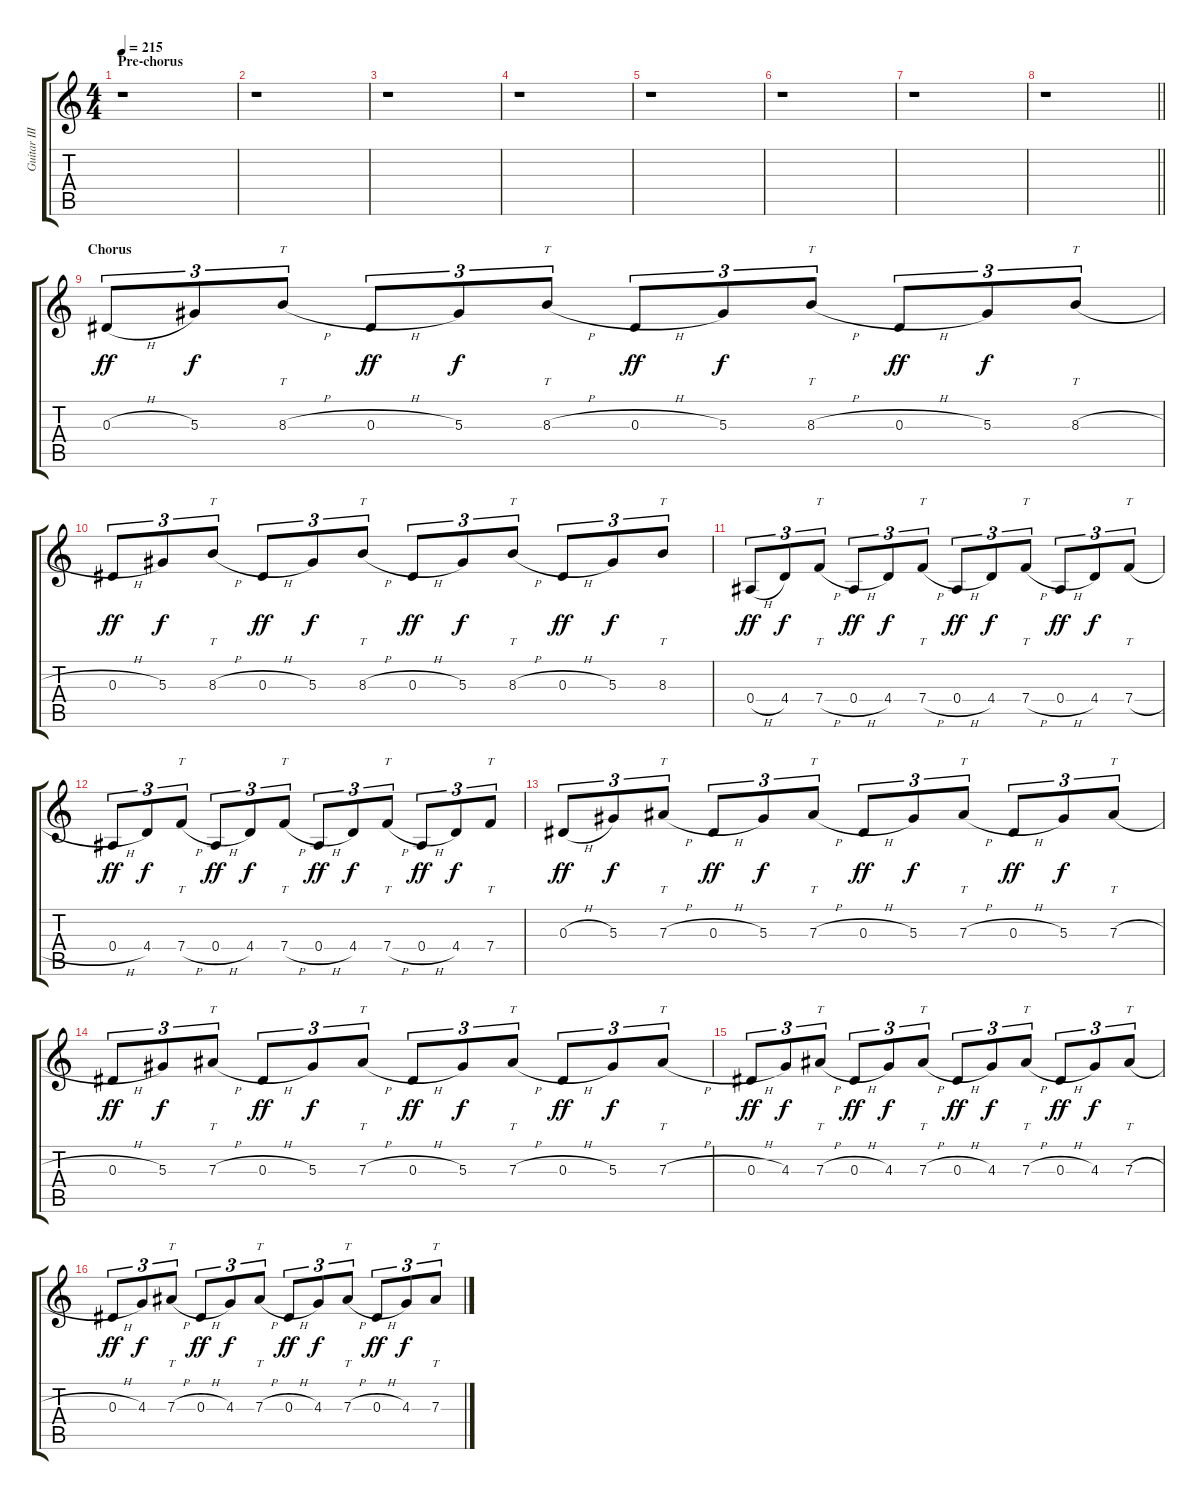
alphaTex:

\track ("Guitar III" "Guitar III") {instrument distortionguitar}
\staff {score tabs}
\tuning (C4 G3 Eb3 Bb2 F2 C2) {hide}
\ts (4 4)
\section ("" "Pre-chorus")
\tempo 215
\clef g2
\ks c
r.1{dy f} |
r.1 |
r.1 |
r.1 |
r.1 |
r.1 |
r.1 |
\barLineRight lightlight
r.1 |
\section ("" "Chorus")
0.3{h}.8{tu (3 2) dy ff volume 12 balance 2} 5.3.8{tu (3 2) dy f} 8.3{h}.8{tt tu (3 2)} 0.3{h}.8{tu (3 2) dy ff} 5.3.8{tu (3 2) dy f} 8.3{h}.8{tt tu (3 2)} 0.3{h}.8{tu (3 2) dy ff} 5.3.8{tu (3 2) dy f} 8.3{h}.8{tt tu (3 2)} 0.3{h}.8{tu (3 2) dy ff} 5.3.8{tu (3 2) dy f} 8.3{h}.8{tt tu (3 2)} |
0.3{h}.8{tu (3 2) dy ff} 5.3.8{tu (3 2) dy f} 8.3{h}.8{tt tu (3 2)} 0.3{h}.8{tu (3 2) dy ff} 5.3.8{tu (3 2) dy f} 8.3{h}.8{tt tu (3 2)} 0.3{h}.8{tu (3 2) dy ff} 5.3.8{tu (3 2) dy f} 8.3{h}.8{tt tu (3 2)} 0.3{h}.8{tu (3 2) dy ff} 5.3.8{tu (3 2) dy f} 8.3.8{tt tu (3 2)} |
0.4{h}.8{tu (3 2) dy ff} 4.4.8{tu (3 2) dy f} 7.4{h}.8{tt tu (3 2)} 0.4{h}.8{tu (3 2) dy ff} 4.4.8{tu (3 2) dy f} 7.4{h}.8{tt tu (3 2)} 0.4{h}.8{tu (3 2) dy ff} 4.4.8{tu (3 2) dy f} 7.4{h}.8{tt tu (3 2)} 0.4{h}.8{tu (3 2) dy ff} 4.4.8{tu (3 2) dy f} 7.4{h}.8{tt tu (3 2)} |
0.4{h}.8{tu (3 2) dy ff} 4.4.8{tu (3 2) dy f} 7.4{h}.8{tt tu (3 2)} 0.4{h}.8{tu (3 2) dy ff} 4.4.8{tu (3 2) dy f} 7.4{h}.8{tt tu (3 2)} 0.4{h}.8{tu (3 2) dy ff} 4.4.8{tu (3 2) dy f} 7.4{h}.8{tt tu (3 2)} 0.4{h}.8{tu (3 2) dy ff} 4.4.8{tu (3 2) dy f} 7.4.8{tt tu (3 2)} |
0.3{h}.8{tu (3 2) dy ff} 5.3.8{tu (3 2) dy f} 7.3{h}.8{tt tu (3 2)} 0.3{h}.8{tu (3 2) dy ff} 5.3.8{tu (3 2) dy f} 7.3{h}.8{tt tu (3 2)} 0.3{h}.8{tu (3 2) dy ff} 5.3.8{tu (3 2) dy f} 7.3{h}.8{tt tu (3 2)} 0.3{h}.8{tu (3 2) dy ff} 5.3.8{tu (3 2) dy f} 7.3{h}.8{tt tu (3 2)} |
0.3{h}.8{tu (3 2) dy ff} 5.3.8{tu (3 2) dy f} 7.3{h}.8{tt tu (3 2)} 0.3{h}.8{tu (3 2) dy ff} 5.3.8{tu (3 2) dy f} 7.3{h}.8{tt tu (3 2)} 0.3{h}.8{tu (3 2) dy ff} 5.3.8{tu (3 2) dy f} 7.3{h}.8{tt tu (3 2)} 0.3{h}.8{tu (3 2) dy ff} 5.3.8{tu (3 2) dy f} 7.3{h}.8{tt tu (3 2)} |
0.3{h}.8{tu (3 2) dy ff} 4.3.8{tu (3 2) dy f} 7.3{h}.8{tt tu (3 2)} 0.3{h}.8{tu (3 2) dy ff} 4.3.8{tu (3 2) dy f} 7.3{h}.8{tt tu (3 2)} 0.3{h}.8{tu (3 2) dy ff} 4.3.8{tu (3 2) dy f} 7.3{h}.8{tt tu (3 2)} 0.3{h}.8{tu (3 2) dy ff} 4.3.8{tu (3 2) dy f} 7.3{h}.8{tt tu (3 2)} |
0.3{h}.8{tu (3 2) dy ff} 4.3.8{tu (3 2) dy f} 7.3{h}.8{tt tu (3 2)} 0.3{h}.8{tu (3 2) dy ff} 4.3.8{tu (3 2) dy f} 7.3{h}.8{tt tu (3 2)} 0.3{h}.8{tu (3 2) dy ff} 4.3.8{tu (3 2) dy f} 7.3{h}.8{tt tu (3 2)} 0.3{h}.8{tu (3 2) dy ff} 4.3.8{tu (3 2) dy f} 7.3{h}.8{tt tu (3 2)}
